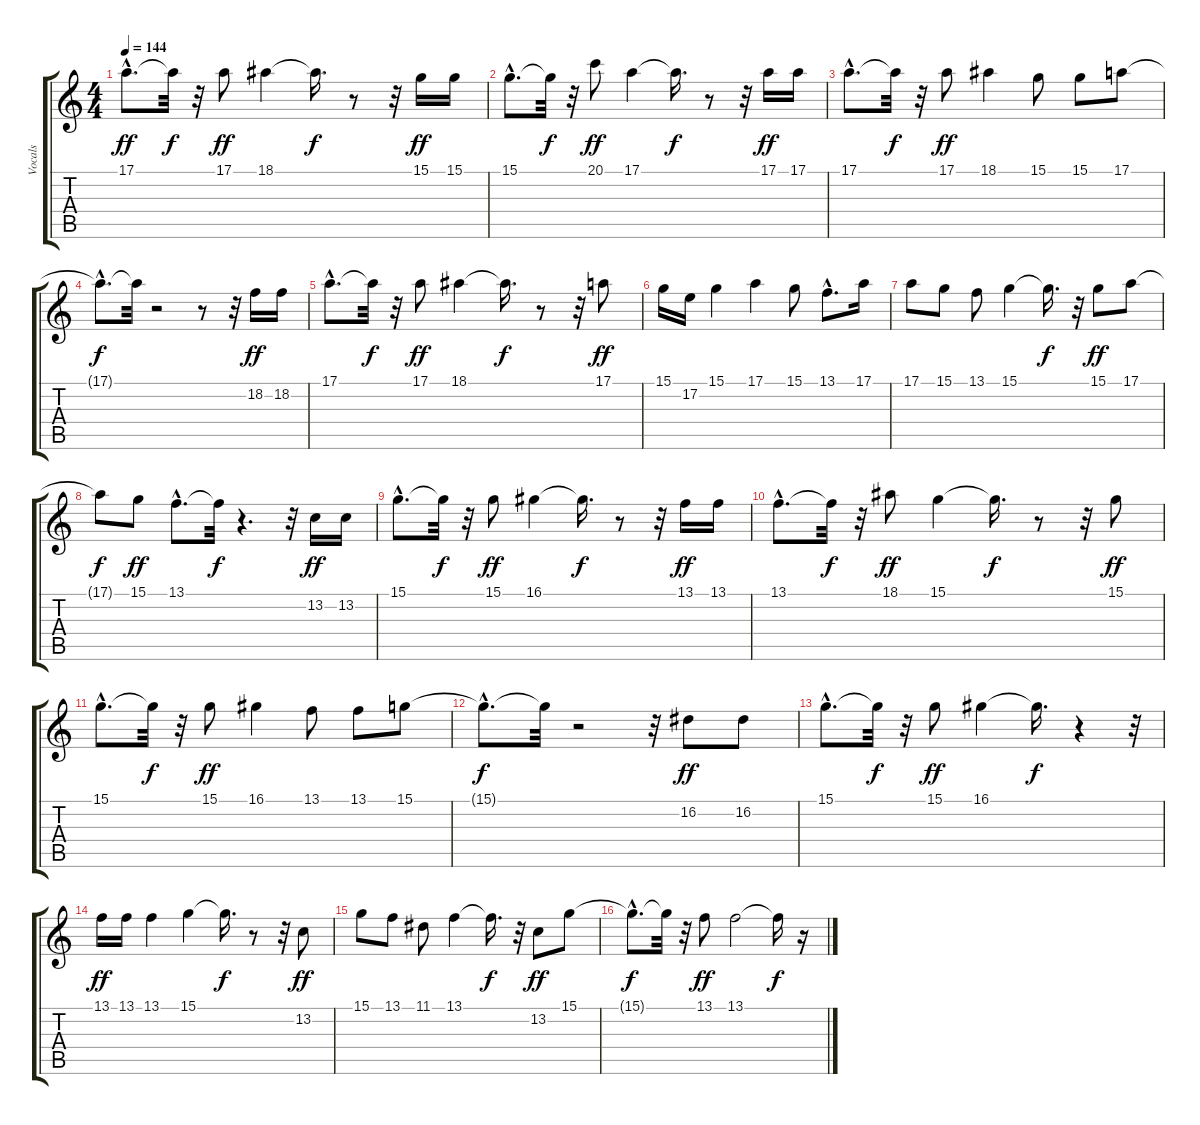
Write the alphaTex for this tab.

\track ("Vocals" "Vocals") {instrument synthvoice}
\staff {score tabs}
\tuning (E4 B3 G3 D3 A2 E2) {hide}
\ts (4 4)
\tempo 144
\clef g2
\ks c
17.1{hac}.8{d dy ff} 17.1{t}.32{dy f} r.32 17.1.8{dy ff} 18.1.4 18.1{t}.16{d dy f} r.8 r.32 15.1.16{dy ff} 15.1.16 |
15.1{hac}.8{d} 15.1{t}.32{dy f} r.32 20.1.8{dy ff} 17.1.4 17.1{t}.16{d dy f} r.8 r.32 17.1.16{dy ff} 17.1.16 |
17.1{hac}.8{d} 17.1{t}.32{dy f} r.32 17.1.8{dy ff} 18.1.4 15.1.8 15.1.8 17.1.8 |
17.1{hac t}.8{d dy f} 17.1{t}.32 r.2 r.8 r.32 18.2.16{dy ff} 18.2.16 |
17.1{hac}.8{d} 17.1{t}.32{dy f} r.32 17.1.8{dy ff} 18.1.4 18.1{t}.16{d dy f} r.8 r.32 17.1.8{dy ff} |
15.1.16 17.2.16 15.1.4 17.1.4 15.1.8 13.1{hac}.8{d} 17.1.16 |
17.1.8 15.1.8 13.1.8 15.1.4 15.1{t}.16{d dy f} r.32 15.1.8{dy ff} 17.1.8 |
17.1{t}.8{dy f} 15.1.8{dy ff} 13.1{hac}.8{d} 13.1{t}.32{dy f} r.4{d} r.32 13.2.16{dy ff} 13.2.16 |
15.1{hac}.8{d} 15.1{t}.32{dy f} r.32 15.1.8{dy ff} 16.1.4 16.1{t}.16{d dy f} r.8 r.32 13.1.16{dy ff} 13.1.16 |
13.1{hac}.8{d} 13.1{t}.32{dy f} r.32 18.1.8{dy ff} 15.1.4 15.1{t}.16{d dy f} r.8 r.32 15.1.8{dy ff} |
15.1{hac}.8{d} 15.1{t}.32{dy f} r.32 15.1.8{dy ff} 16.1.4 13.1.8 13.1.8 15.1.8 |
15.1{hac t}.8{d dy f} 15.1{t}.32 r.2 r.32 16.2.8{dy ff} 16.2.8 |
15.1{hac}.8{d} 15.1{t}.32{dy f} r.32 15.1.8{dy ff} 16.1.4 16.1{t}.16{d dy f} r.4 r.32 |
13.1.16{dy ff} 13.1.16 13.1.4 15.1.4 15.1{t}.16{d dy f} r.8 r.32 13.2.8{dy ff} |
15.1.8 13.1.8 11.1.8 13.1.4 13.1{t}.16{d dy f} r.32 13.2.8{dy ff} 15.1.8 |
15.1{hac t}.8{d dy f} 15.1{t}.32 r.32 13.1.8{dy ff} 13.1.2 13.1{t}.16{dy f} r.16
